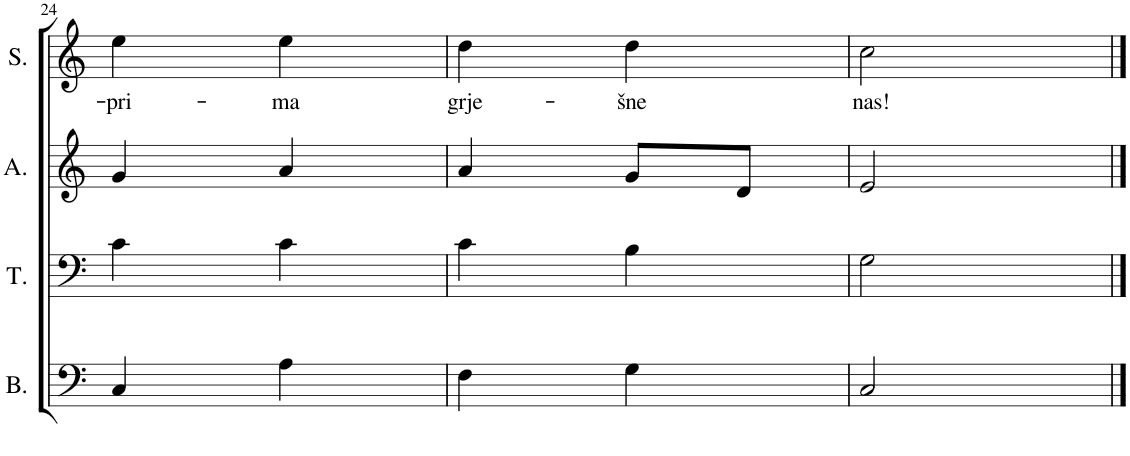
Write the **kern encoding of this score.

**kern	**kern	**kern	**kern	**text
*part4	*part3	*part2	*part1	*part1
*staff4	*staff3	*staff2	*staff1	*staff1
*I"Bass	*I"Tenor	*I"Alto	*I"Soprano	*
*I'B.	*I'T.	*I'A.	*I'S.	*
!!LO:PB:g=z
*clefF4	*clefF4	*clefG2	*clefG2	*
*k[]	*k[]	*k[]	*k[]	*
*M2/4	*M2/4	*M2/4	*M2/4	*
=24	=24	=24	=24	=24
!	!	!	!	!LO:LY:b
4C/	4c\	4g/	4ee\	pri-
!	!	!	!	!LO:LY:b
4A\	4c\	4a/	4ee\	-ma
=25	=25	=25	=25	=25
!	!	!	!	!LO:LY:b
4F\	4c\	4a/	4dd\	grje-
!	!	!	!	!LO:LY:b
4G\	4B\	8g/L	4dd\	-šne
.	.	8d/J	.	.
=26	=26	=26	=26	=26
!	!	!	!	!LO:LY:b
2C/	2G\	2e/	2cc\	nas!
==	==	==	==	==
*-	*-	*-	*-	*-
